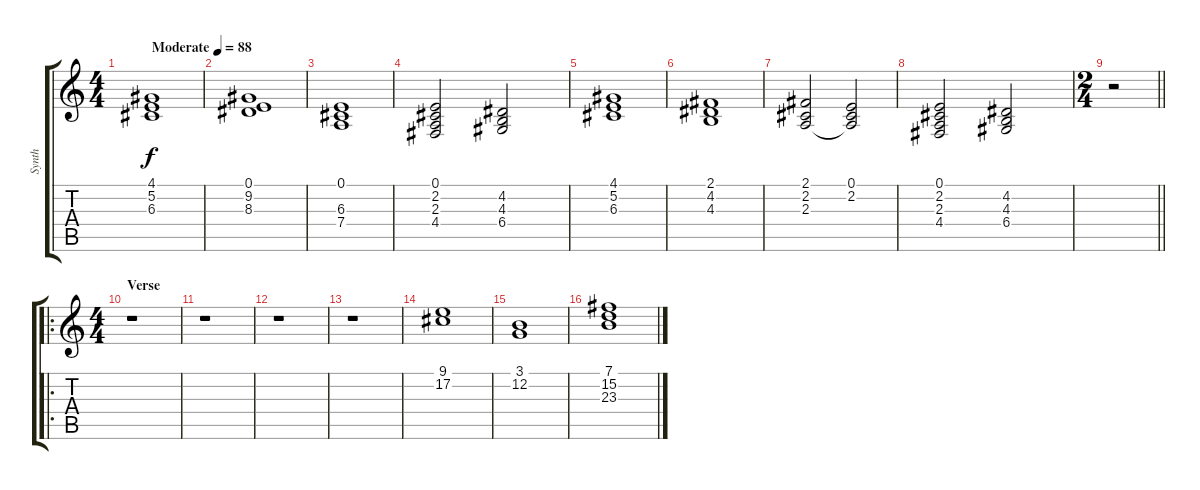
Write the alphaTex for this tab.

\track ("Synth" "Synth") {instrument stringensemble1}
\staff {score tabs}
\tuning (E4 B3 G3 D3 A2 E2) {hide}
\ts (4 4)
\tempo (88 "Moderate")
\clef g2
\ks c
(4.1 5.2 6.3).1{dy f instrument stringensemble1} |
(0.1 9.2 8.3).1 |
(0.1 6.3 7.4).1 |
(0.1 2.2 2.3 4.4).2 (4.2 4.3 6.4).2 |
(4.1 5.2 6.3).1 |
(2.1 4.2 4.3).1 |
(2.1 2.2 2.3).2 (0.1 2.2 2.3{t}).2 |
(0.1 2.2 2.3 4.4).2 (4.2 4.3 6.4).2 |
\ts (2 4)
\barLineRight lightlight
r.2 |
\ro
\ts (4 4)
\section ("" "Verse")
r.1 |
r.1 |
r.1 |
r.1 |
(9.1 17.2).1{volume 8 instrument churchorgan} |
(3.1 12.2).1 |
(7.1 15.2 23.3).1
